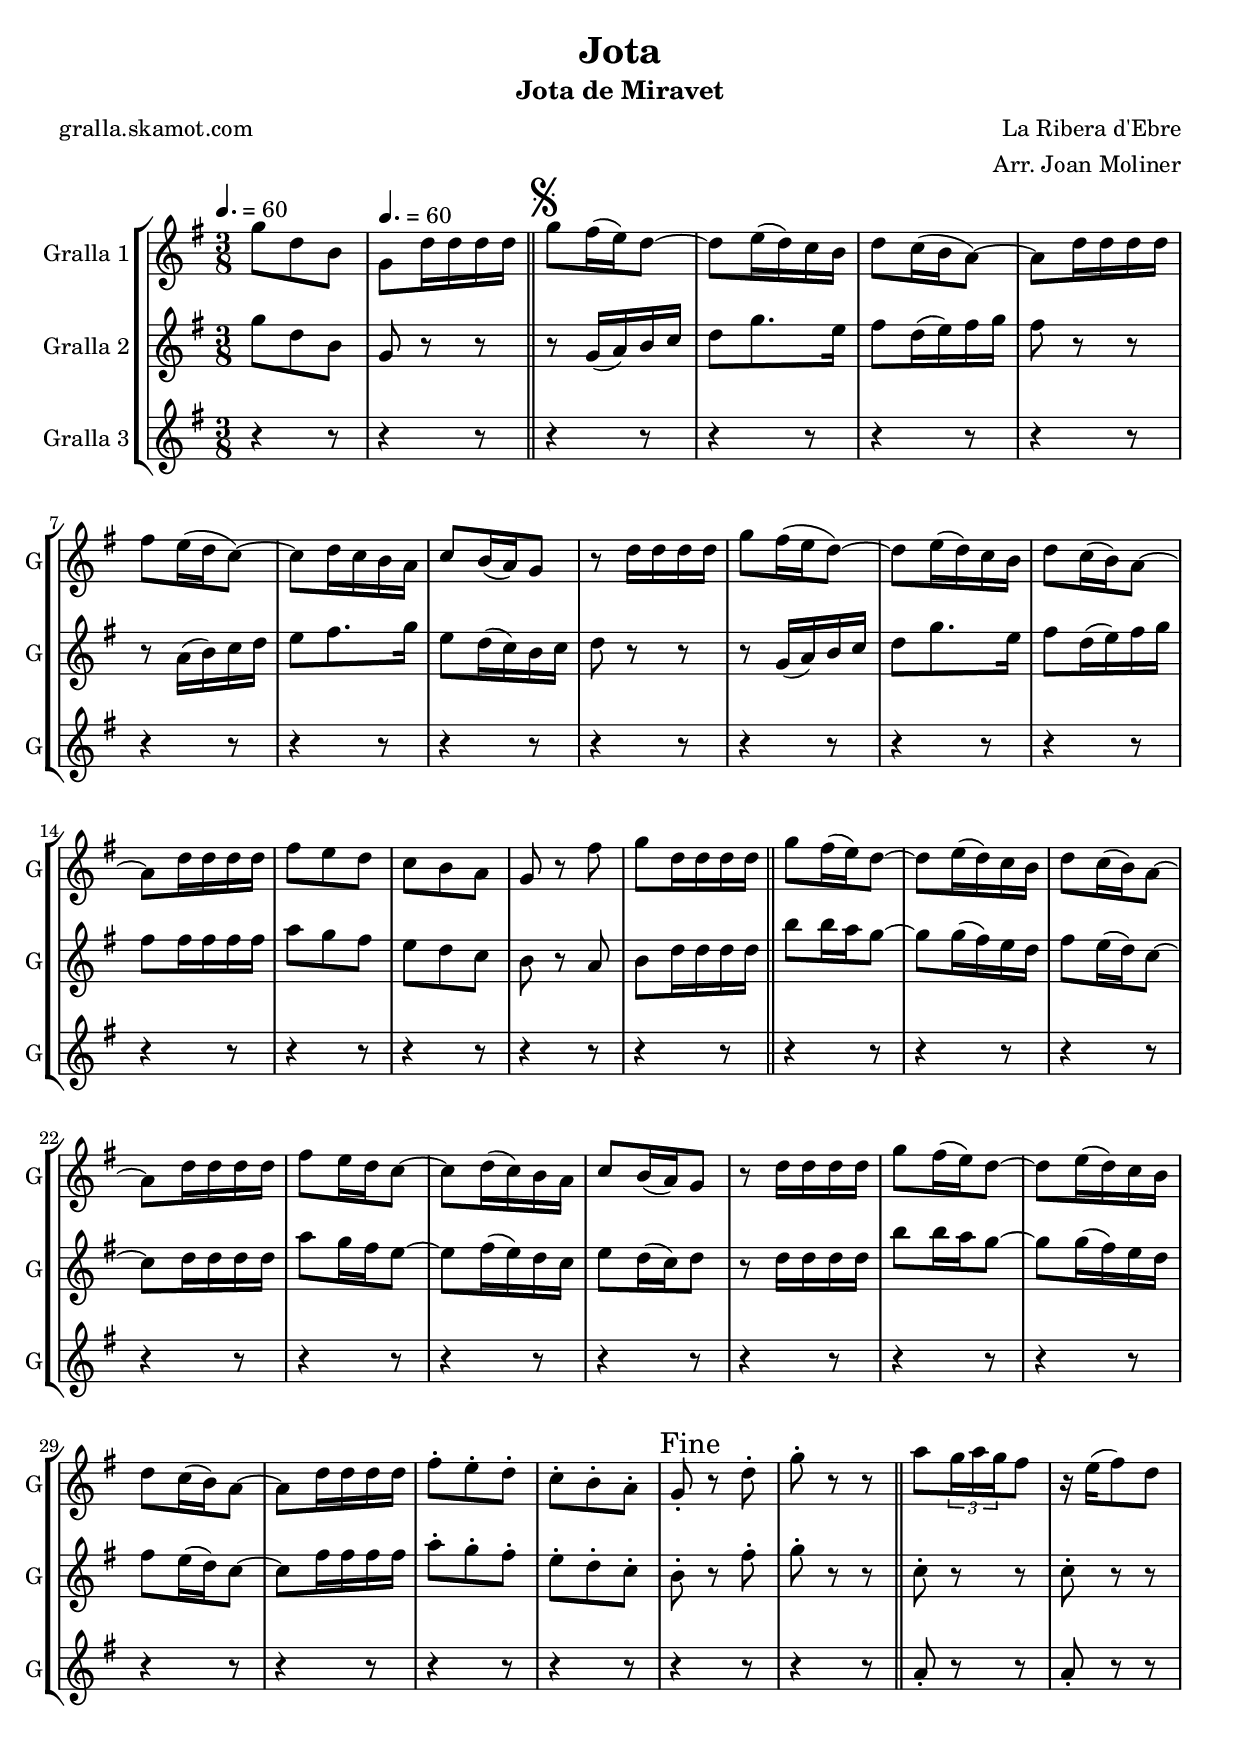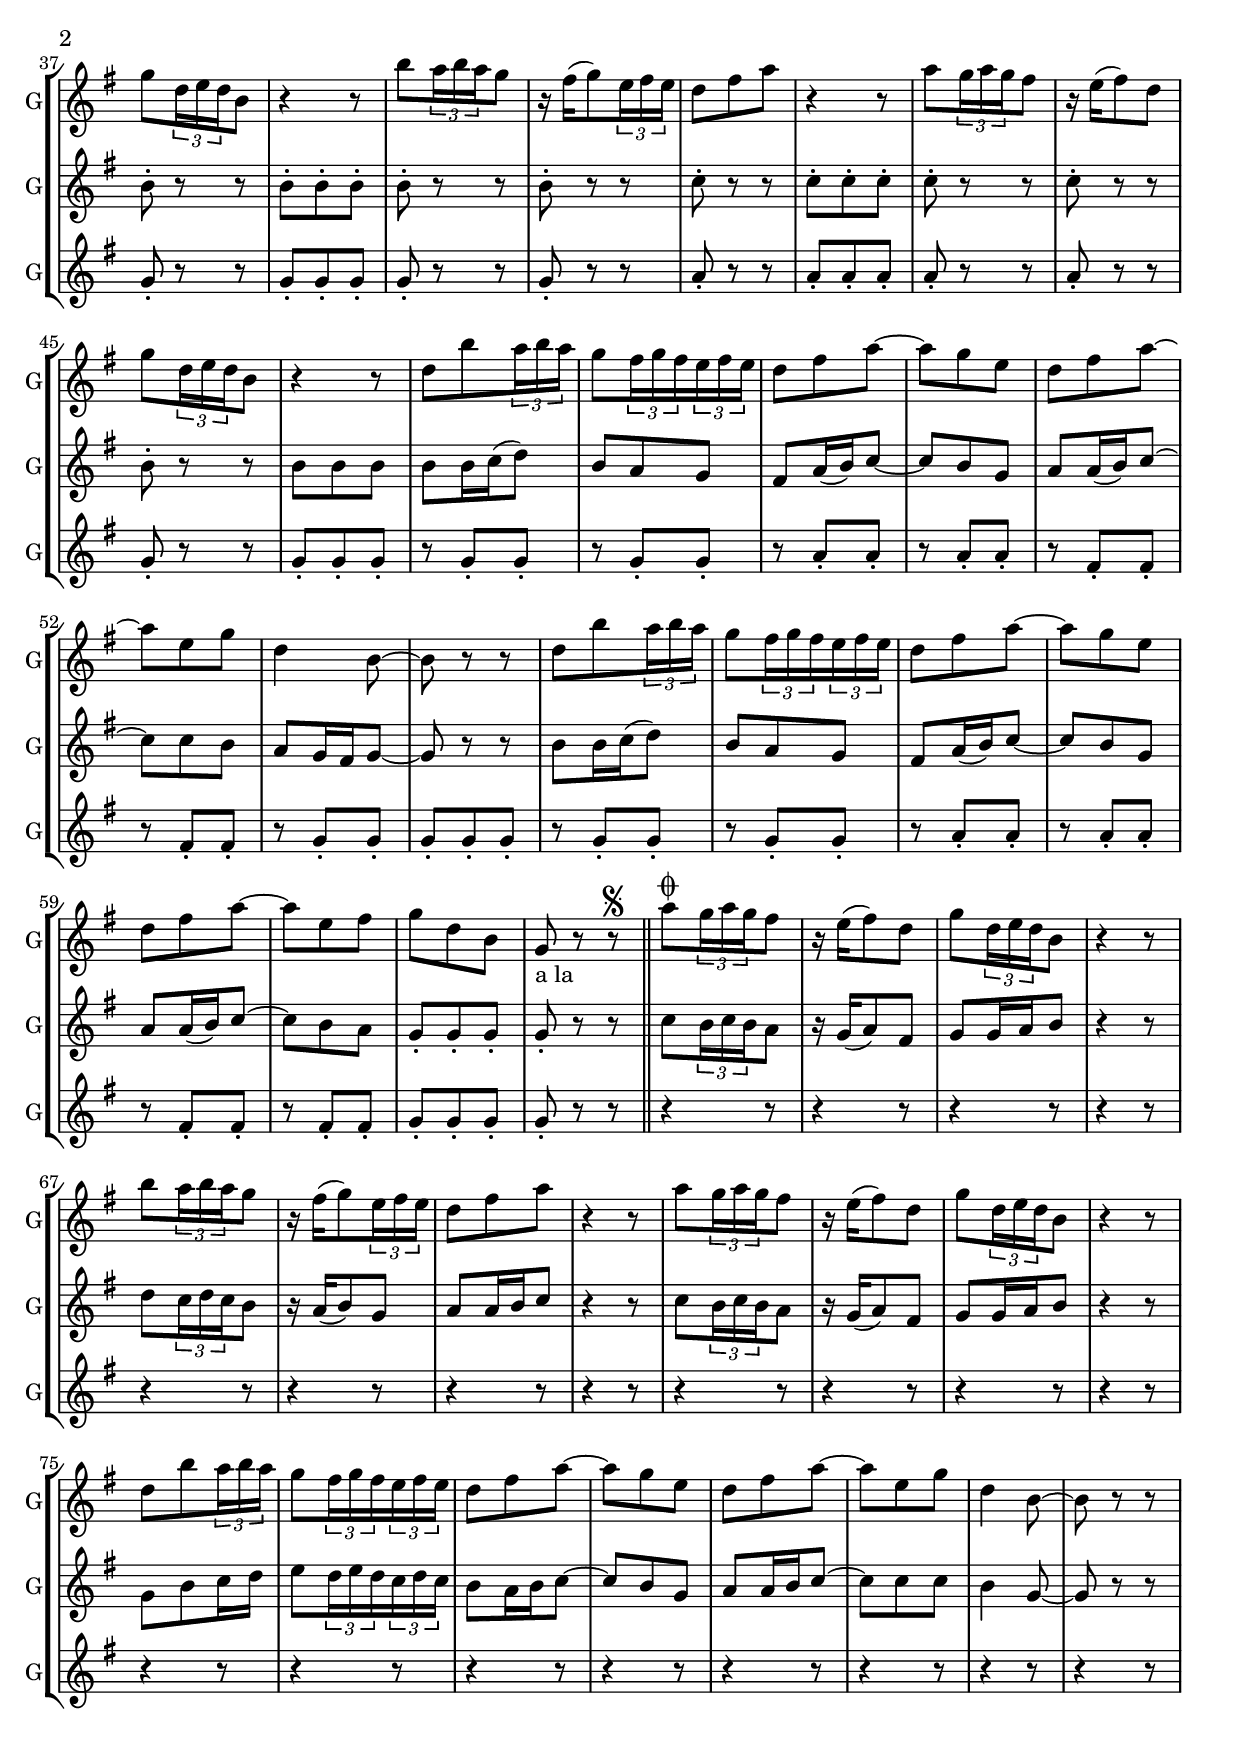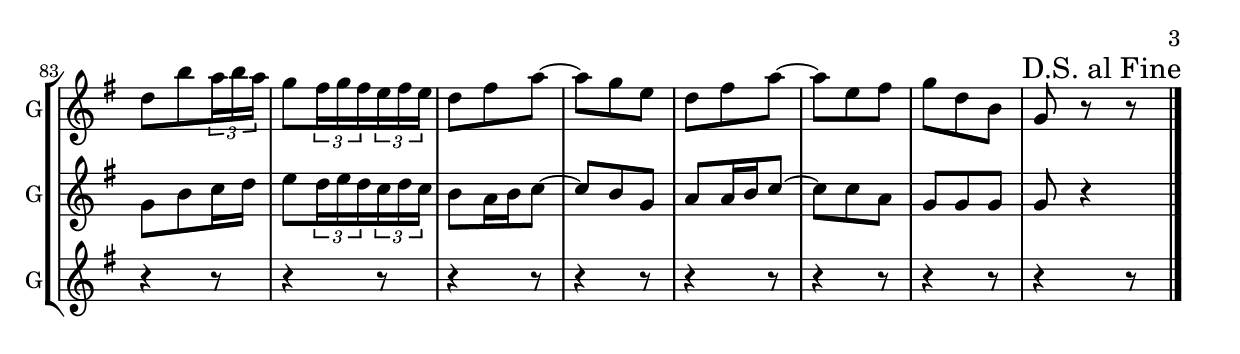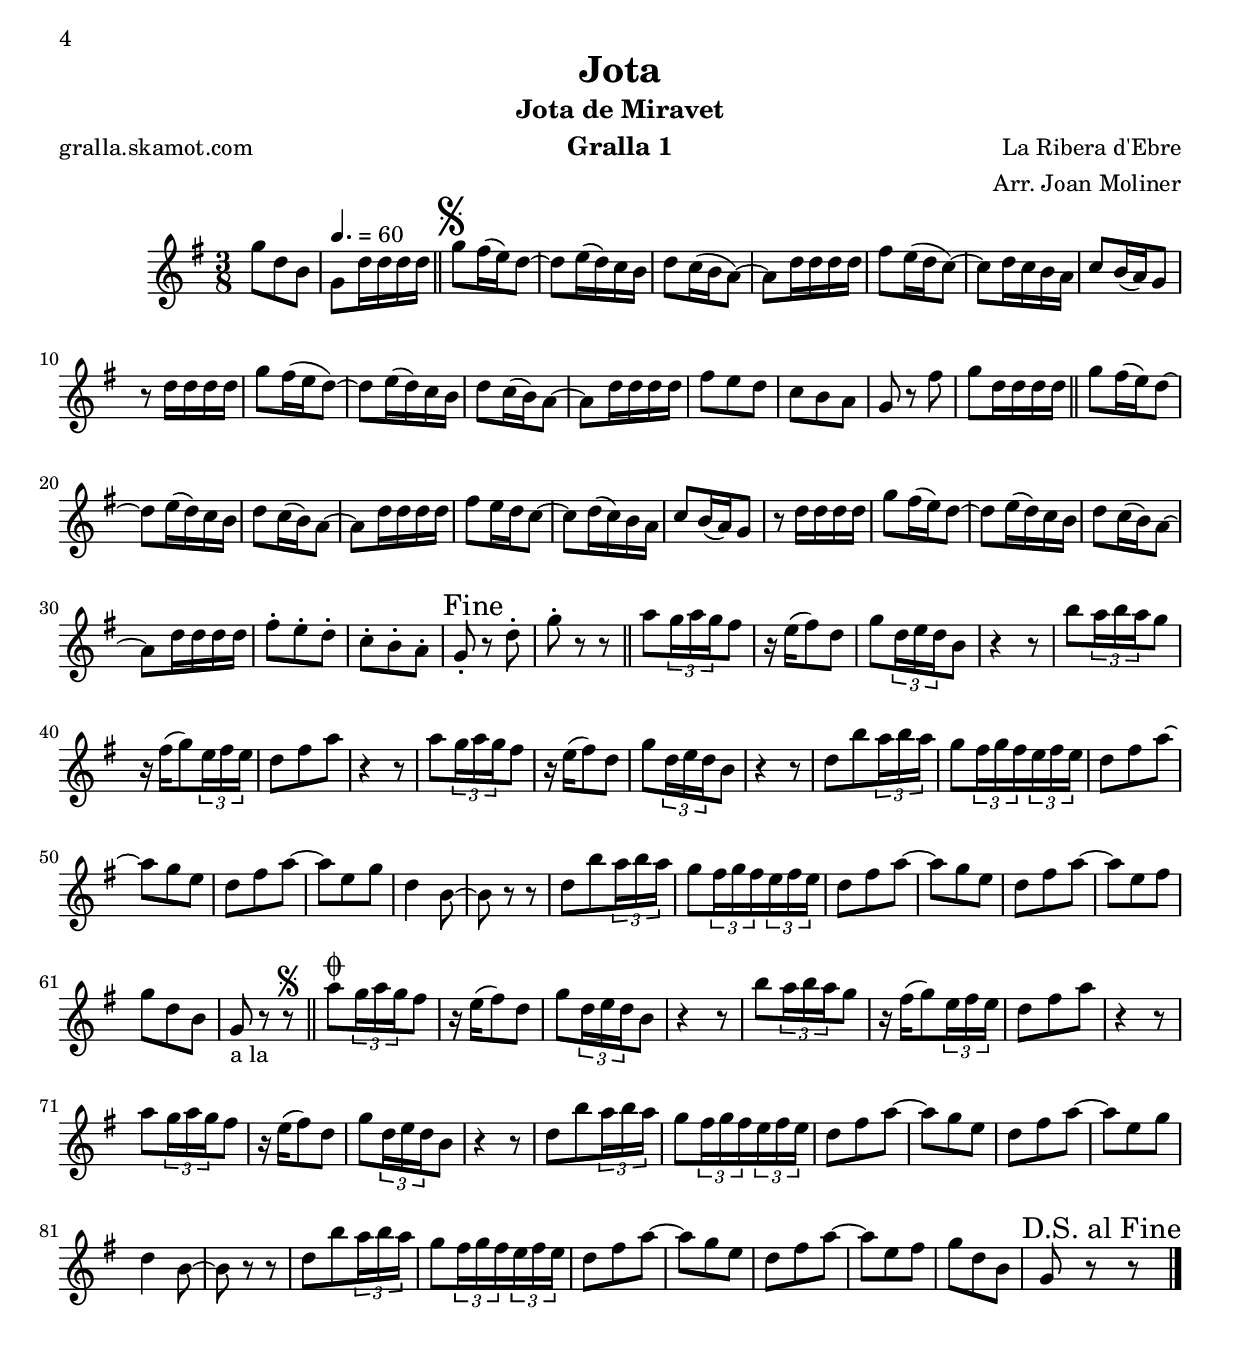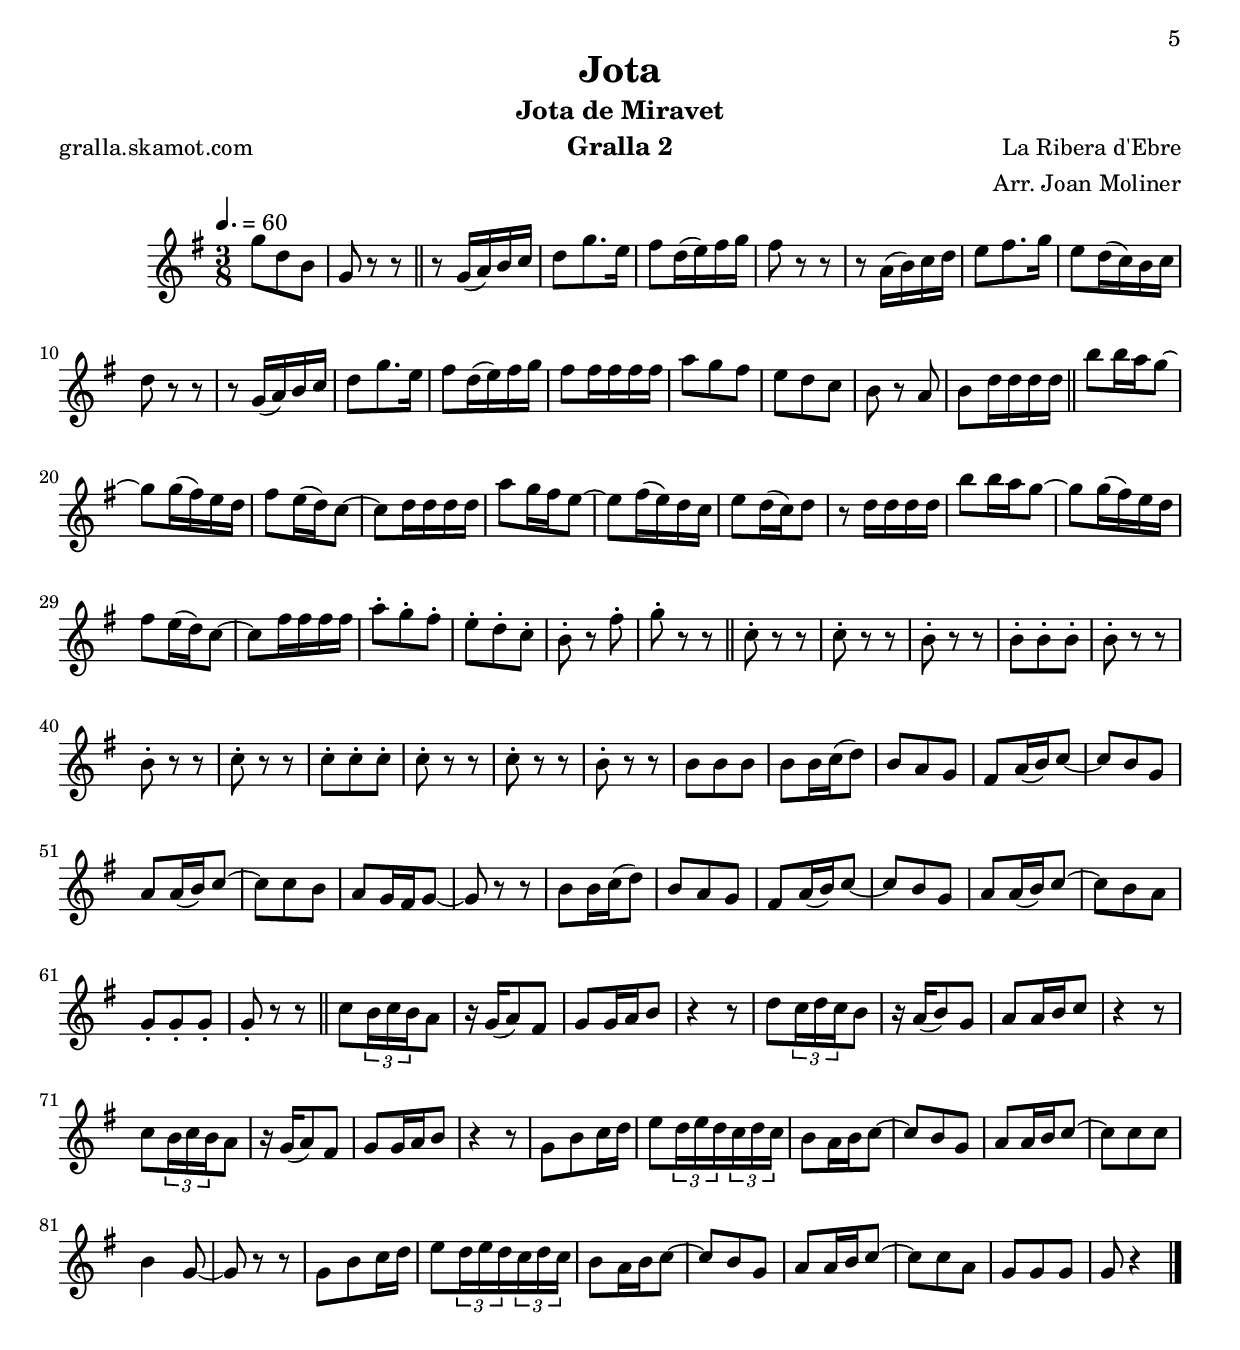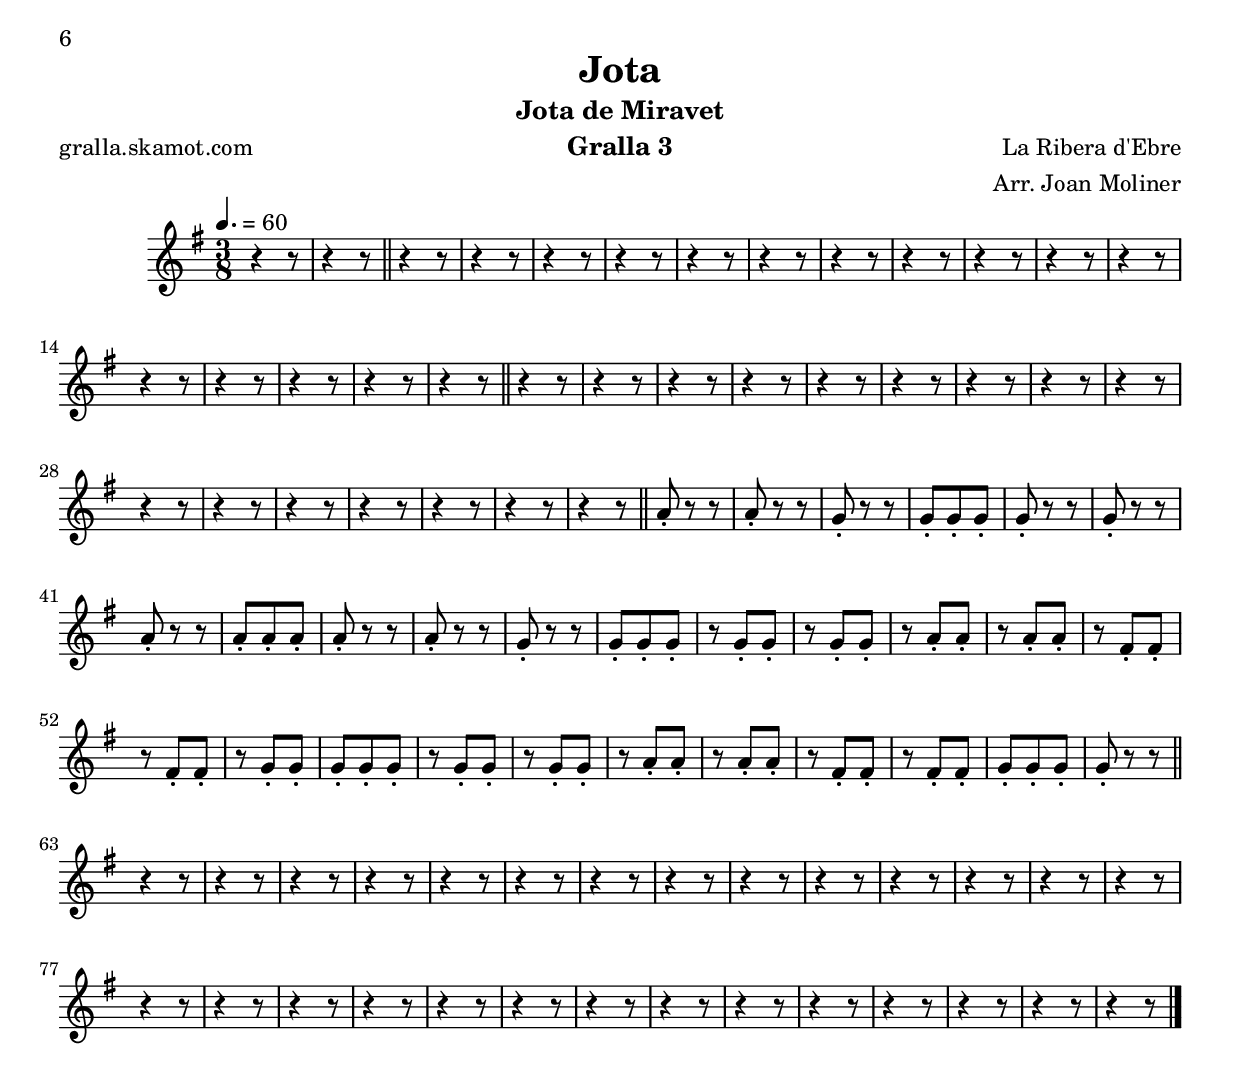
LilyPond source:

\version "2.16.2"

\header {
  dedication=""
  title="Jota"
  subtitle="Jota de Miravet"
  subsubtitle=""
  poet="gralla.skamot.com"
  meter=""
  piece=""
  composer="La Ribera d'Ebre"
  arranger="Arr. Joan Moliner"
  opus=""
  instrument=""
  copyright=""
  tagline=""
}

liniaroAa =
\relative g''
{
  \clef treble
  \key g \major
  \time 3/8
  g8 d b \tempo 4. = 60  |
  g8 d'16 d d d  \bar "||"
  \mark \markup {\musicglyph #"scripts.segno"} g8 fis16 ( e ) d8 ~  |
  d8 e16 ( d ) c b  |
  %05
  d8 c16 ( b a8 ~ )  |
  a8 d16 d d d  |
  fis8 e16 ( d c8 ~ )  |
  c8 d16 c b a   |
  c8 b16 ( a ) g8  |
  %10
  r8 d'16 d d d  |
  g8 fis16 ( e d8 ~ )  |
  d8 e16 ( d ) c b  |
  d8 c16 ( b ) a8 ~  |
  a8 d16 d d d  |
  %15
  fis8 e d  |
  c8 b a  |
  g8 r fis'  |
  g8 d16 d d d  \bar "||"
  g8 fis16 ( ( e ) ) d8 ~  |
  %20
  d8 e16 ( d ) c b  |
  d8 c16 ( b ) a8 ~  |
  a8 d16 d d d  |
  fis8 e16 d c8 ~   |
  c8 d16 ( c ) b a  |
  %25
  c8 b16 ( a ) g8  |
  r8 d'16 d d d  |
  g8 fis16 ( ( e ) ) d8 ~  |
  d8 e16 ( d ) c b  |
  d8 c16 ( b ) a8 ~  |
  %30
  a8 d16 d d d  |
  fis8-. e-. d-.  |
  c8-. b-. a-.  |
  \mark "Fine" g8-. r d'-.  |
   g8-. r r  \bar "||"
  %35
  a8 \times 2/3 { g16 a g } fis8  |
  r16 e ( fis8 ) d  |
  g8 \times 2/3 { d16 e d } b8  |
  r4 r8  |
  b'8 \times 2/3 { a16 b a } g8  |
  %40
  r16 fis ( g8 ) \times 2/3 { e16 fis e }  |
  d8 fis a  |
  r4 r8  |
  a8 \times 2/3 { g16 a g } fis8  |
  r16 e ( fis8 ) d  |
  %45
  g8 \times 2/3 { d16 e d } b8  |
  r4 r8  |
  d8 b' \times 2/3 { a16 b a }  |
  g8 \times 2/3 { fis16 g fis } \times 2/3 { e fis e }  |
  d8 fis a ~  |
  %50
  a8 g e  |
  d8 fis a ~  |
  a8 e g  |
  d4 b8 ~  |
  b8 r r  |
  %55
  d8 b' \times 2/3 { a16 b a }  |
  g8 \times 2/3 { fis16 g fis } \times 2/3 { e fis e }  |
  d8 fis a ~  |
  a8 g e  |
  d8 fis a ~  |
  %60
  a8 e fis  |
  g8 d b  |
  g8 _"a la " r r \segno  \bar "||"
  a'8 \coda \times 2/3 { g16 a g } fis8  |
  r16 e ( fis8 ) d  |
  %65
  g8 \times 2/3 { d16 e d } b8  |
  r4 r8  |
  b'8 \times 2/3 { a16 b a } g8  |
  r16 fis ( g8 ) \times 2/3 { e16 fis e }  |
  d8 fis a  |
  %70
  r4 r8  |
  a8 \times 2/3 { g16 a g } fis8  |
  r16 e ( fis8 ) d  |
  g8 \times 2/3 { d16 e d } b8  |
  r4 r8  |
  %75
  d8 b' \times 2/3 { a16 b a }  |
  g8 \times 2/3 { fis16 g fis } \times 2/3 { e fis e }  |
  d8 fis a ~  |
  a8 g e  |
  d8 fis a ~  |
  %80
  a8 e g  |
  d4 b8 ~  |
  b8 r r  |
  d8 b' \times 2/3 { a16 b a }  |
  g8 \times 2/3 { fis16 g fis } \times 2/3 { e fis e }  |
  %85
  d8 fis a ~  |
  a8 g e  |
  d8 fis a ~  |
  a8 e fis  |
  g8 d b  |
  %90
  \mark "D.S. al Fine" g8 r r  \bar "|."
}

liniaroAb =
\relative g''
{
  \tempo 4. = 60
  \clef treble
  \key g \major
  \time 3/8
  g8 d b  |
  g8 r r  \bar "||"
  r8 g16 ( a ) b c  |
  d8 g8. e16  |
  %05
  fis8 d16 ( e ) fis g  |
  fis8 r r  |
  r8 a,16 ( b ) c d  |
  e8 fis8. g16  |
  e8 d16 ( c ) b c  |
  %10
  d8 r r  |
  r8 g,16 ( a ) b c  |
  d8 g8. e16  |
  fis8 d16 ( e ) fis g  |
  fis8 fis16 fis fis fis  |
  %15
  a8 g fis  |
  e8 d c  |
  b8 r a  |
  b8 d16 d d d  \bar "||"
  b'8 b16 a g8 ~  |
  %20
  g8 g16 ( fis ) e d  |
  fis8 e16 ( d ) c8 ~  |
  c8 d16 d d d  |
  a'8 g16 fis e8 ~   |
  e8 fis16 ( e ) d c  |
  %25
  e8 d16 ( c ) d8  |
  r8 d16 d d d  |
  b'8 b16 a g8 ~  |
  g8 g16 ( fis ) e d  |
  fis8 e16 ( d ) c8 ~  |
  %30
  c8 fis16 fis fis fis  |
  a8-. g-. fis-.  |
  e8-. d-. c-.  |
  b8-. r fis'-.  |
  g8-. r r  \bar "||"
  %35
  c,8-. r r  |
  c8-. r r  |
  b8-. r r  |
  b8-. b-. b-.  |
  b8-. r r  |
  %40
  b8-. r r  |
  c8-. r r  |
  c8-. c-. c-.  |
  c8-. r r  |
  c8-. r r  |
  %45
  b8-. r r  |
  b8 b b  |
  b8 b16 c ( d8 )  |
  b8 a g  |
  fis8 a16 ( b ) c8 ~  |
  %50
  c8 b g  |
  a8 a16 ( b ) c8 ~  |
  c8 c b  |
  a8 g16 fis g8 ~   |
  g8 r r  |
  %55
  b8 b16 c ( d8 )  |
  b8 a g  |
  fis8 a16 ( b ) c8 ~  |
  c8 b g  |
  a8 a16 ( b ) c8 ~  |
  %60
  c8 b a  |
  g8-. g-. g-.  |
  g8-. r r  \bar "||"
  c8 \times 2/3 { b16 c b } a8  |
  r16 g ( a8 ) fis  |
  %65
  g8 g16 a b8  |
  r4 r8  |
  d8 \times 2/3 { c16 d c } b8  |
  r16 a ( b8 ) g  |
  a8 a16 b c8  |
  %70
  r4 r8  |
  c8 \times 2/3 { b16 c b } a8  |
  r16 g ( a8 ) fis  |
  g8 g16 a b8  |
  r4 r8  |
  %75
  g8 b c16 d  |
  e8 \times 2/3 { d16 e d } \times 2/3 { c d c }  |
  b8 a16 b c8 ~  |
  c8 b g  |
  a8 a16 b c8 ~  |
  %80
  c8 c c  |
  b4 g8 ~  |
  g8 r r  |
  g8 b c16 d  |
  e8 \times 2/3 { d16 e d } \times 2/3 { c d c }  |
  %85
  b8 a16 b c8 ~  |
  c8 b g  |
  a8 a16 b c8 ~  |
  c8 c a  |
  g8 g g  |
  %90
  g8 r4  \bar "|." % kompletite
}

liniaroAc =
\relative a'
{
  \tempo 4. = 60
  \clef treble
  \key g \major
  \time 3/8
  r4 r8  |
  r4 r8  \bar "||"
  r4 r8  |
  r4 r8  |
  %05
  r4 r8  |
  r4 r8  |
  r4 r8  |
  r4 r8  |
  r4 r8  |
  %10
  r4 r8  |
  r4 r8  |
  r4 r8  |
  r4 r8  |
  r4 r8  |
  %15
  r4 r8  |
  r4 r8  |
  r4 r8  |
  r4 r8  \bar "||"
  r4 r8  |
  %20
  r4 r8  |
  r4 r8  |
  r4 r8  |
  r4 r8  |
  r4 r8  |
  %25
  r4 r8  |
  r4 r8  |
  r4 r8  |
  r4 r8  |
  r4 r8  |
  %30
  r4 r8  |
  r4 r8  |
  r4 r8  |
  r4 r8  |
  r4 r8  \bar "||"
  %35
  a8-. r r  |
  a8-. r r  |
  g8-. r r  |
  g8-. g-. g-.  |
  g8-. r r  |
  %40
  g8-. r r  |
  a8-. r r  |
  a8-. a-. a-.  |
  a8-. r r  |
  a8-. r r  |
  %45
  g8-. r r  |
  g8-. g-. g-.  |
  r8 g-. g-.  |
  r8 g-. g-.  |
  r8 a-. a-.  |
  %50
  r8 a-. a-.  |
  r8 fis-. fis-.  |
  r8 fis-. fis-.  |
  r8 g-. g-.  |
  g8-. g-. g-.  |
  %55
  r8 g-. g-.  |
  r8 g-. g-.  |
  r8 a-. a-.  |
  r8 a-. a-.  |
  r8 fis-. fis-.  |
  %60
  r8 fis-. fis-.  |
  g8-. g-. g-.  |
  g8-. r r  \bar "||"
  r4 r8  |
  r4 r8  |
  %65
  r4 r8  |
  r4 r8  |
  r4 r8  |
  r4 r8  |
  r4 r8  |
  %70
  r4 r8  |
  r4 r8  |
  r4 r8  |
  r4 r8  |
  r4 r8  |
  %75
  r4 r8  |
  r4 r8  |
  r4 r8  |
  r4 r8  |
  r4 r8  |
  %80
  r4 r8  |
  r4 r8  |
  r4 r8  |
  r4 r8  |
  r4 r8  |
  %85
  r4 r8  |
  r4 r8  |
  r4 r8  |
  r4 r8  |
  r4 r8  |
  %90
  r4 r8  \bar "|."
}

\bookpart {
  \score {
    \new StaffGroup {
      \override Score.RehearsalMark.self-alignment-X = #LEFT
      <<
        \new Staff \with {instrumentName = #"Gralla 1" shortInstrumentName = #"G"} \liniaroAa
        \new Staff \with {instrumentName = #"Gralla 2" shortInstrumentName = #"G"} \liniaroAb
        \new Staff \with {instrumentName = #"Gralla 3" shortInstrumentName = #"G"} \liniaroAc
      >>
    }
    \layout {}
  }
  \score { \unfoldRepeats
    \new StaffGroup {
      \override Score.RehearsalMark.self-alignment-X = #LEFT
      <<
        \new Staff \with {instrumentName = #"Gralla 1" shortInstrumentName = #"G"} \liniaroAa
        \new Staff \with {instrumentName = #"Gralla 2" shortInstrumentName = #"G"} \liniaroAb
        \new Staff \with {instrumentName = #"Gralla 3" shortInstrumentName = #"G"} \liniaroAc
      >>
    }
    \midi {
      \set Staff.midiInstrument = "oboe"
      \set DrumStaff.midiInstrument = "drums"
    }
  }
}

\bookpart {
  \header {instrument="Gralla 1"}
  \score {
    \new StaffGroup {
      \override Score.RehearsalMark.self-alignment-X = #LEFT
      <<
        \new Staff \liniaroAa
      >>
    }
    \layout {}
  }
  \score { \unfoldRepeats
    \new StaffGroup {
      \override Score.RehearsalMark.self-alignment-X = #LEFT
      <<
        \new Staff \liniaroAa
      >>
    }
    \midi {
      \set Staff.midiInstrument = "oboe"
      \set DrumStaff.midiInstrument = "drums"
    }
  }
}

\bookpart {
  \header {instrument="Gralla 2"}
  \score {
    \new StaffGroup {
      \override Score.RehearsalMark.self-alignment-X = #LEFT
      <<
        \new Staff \liniaroAb
      >>
    }
    \layout {}
  }
  \score { \unfoldRepeats
    \new StaffGroup {
      \override Score.RehearsalMark.self-alignment-X = #LEFT
      <<
        \new Staff \liniaroAb
      >>
    }
    \midi {
      \set Staff.midiInstrument = "oboe"
      \set DrumStaff.midiInstrument = "drums"
    }
  }
}

\bookpart {
  \header {instrument="Gralla 3"}
  \score {
    \new StaffGroup {
      \override Score.RehearsalMark.self-alignment-X = #LEFT
      <<
        \new Staff \liniaroAc
      >>
    }
    \layout {}
  }
  \score { \unfoldRepeats
    \new StaffGroup {
      \override Score.RehearsalMark.self-alignment-X = #LEFT
      <<
        \new Staff \liniaroAc
      >>
    }
    \midi {
      \set Staff.midiInstrument = "oboe"
      \set DrumStaff.midiInstrument = "drums"
    }
  }
}

